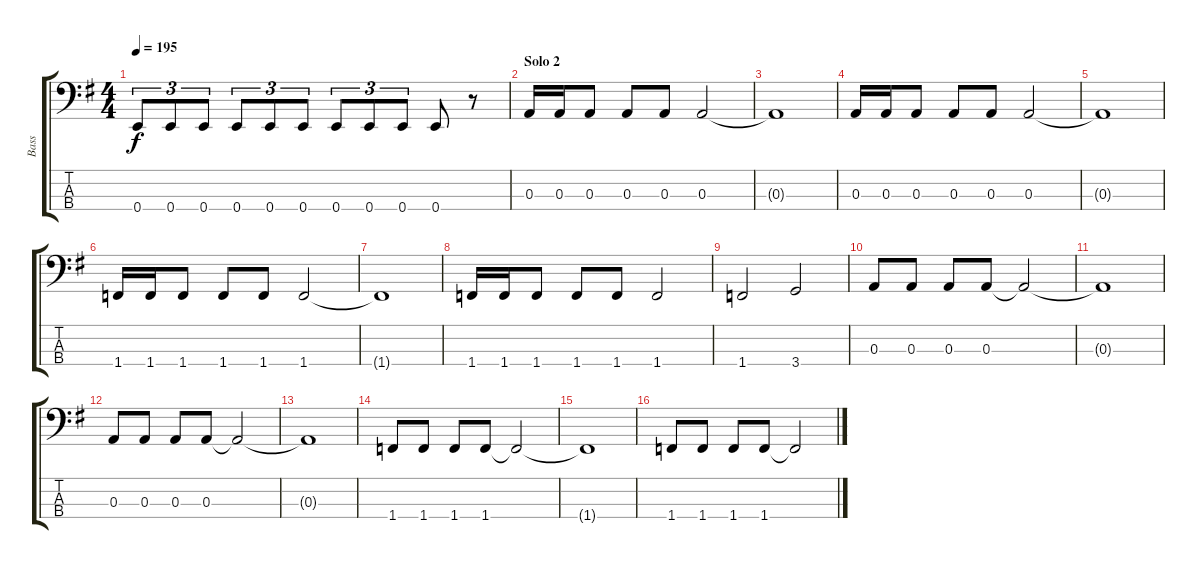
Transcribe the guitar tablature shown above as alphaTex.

\track ("Bass" "Bass") {instrument electricbassfinger}
\staff {score tabs}
\tuning (G2 D2 A1 E1) {hide}
\ts (4 4)
\tempo 195
\clef f4
\ks eminor
0.4.8{tu (3 2) dy f} 0.4.8{tu (3 2)} 0.4.8{tu (3 2)} 0.4.8{tu (3 2)} 0.4.8{tu (3 2)} 0.4.8{tu (3 2)} 0.4.8{tu (3 2)} 0.4.8{tu (3 2)} 0.4.8{tu (3 2)} 0.4.8 r.8 |
\section ("" "Solo 2")
0.3.16 0.3.16 0.3.8 0.3.8 0.3.8 0.3.2 |
0.3{t}.1 |
0.3.16 0.3.16 0.3.8 0.3.8 0.3.8 0.3.2 |
0.3{t}.1 |
1.4.16 1.4.16 1.4.8 1.4.8 1.4.8 1.4.2 |
1.4{t}.1 |
1.4.16 1.4.16 1.4.8 1.4.8 1.4.8 1.4.2 |
1.4.2 3.4.2 |
\section ("" "")
0.3.8 0.3.8 0.3.8 0.3.8 0.3{t}.2 |
0.3{t}.1 |
0.3.8 0.3.8 0.3.8 0.3.8 0.3{t}.2 |
0.3{t}.1 |
1.4.8 1.4.8 1.4.8 1.4.8 1.4{t}.2 |
1.4{t}.1 |
1.4.8 1.4.8 1.4.8 1.4.8 1.4{t}.2
